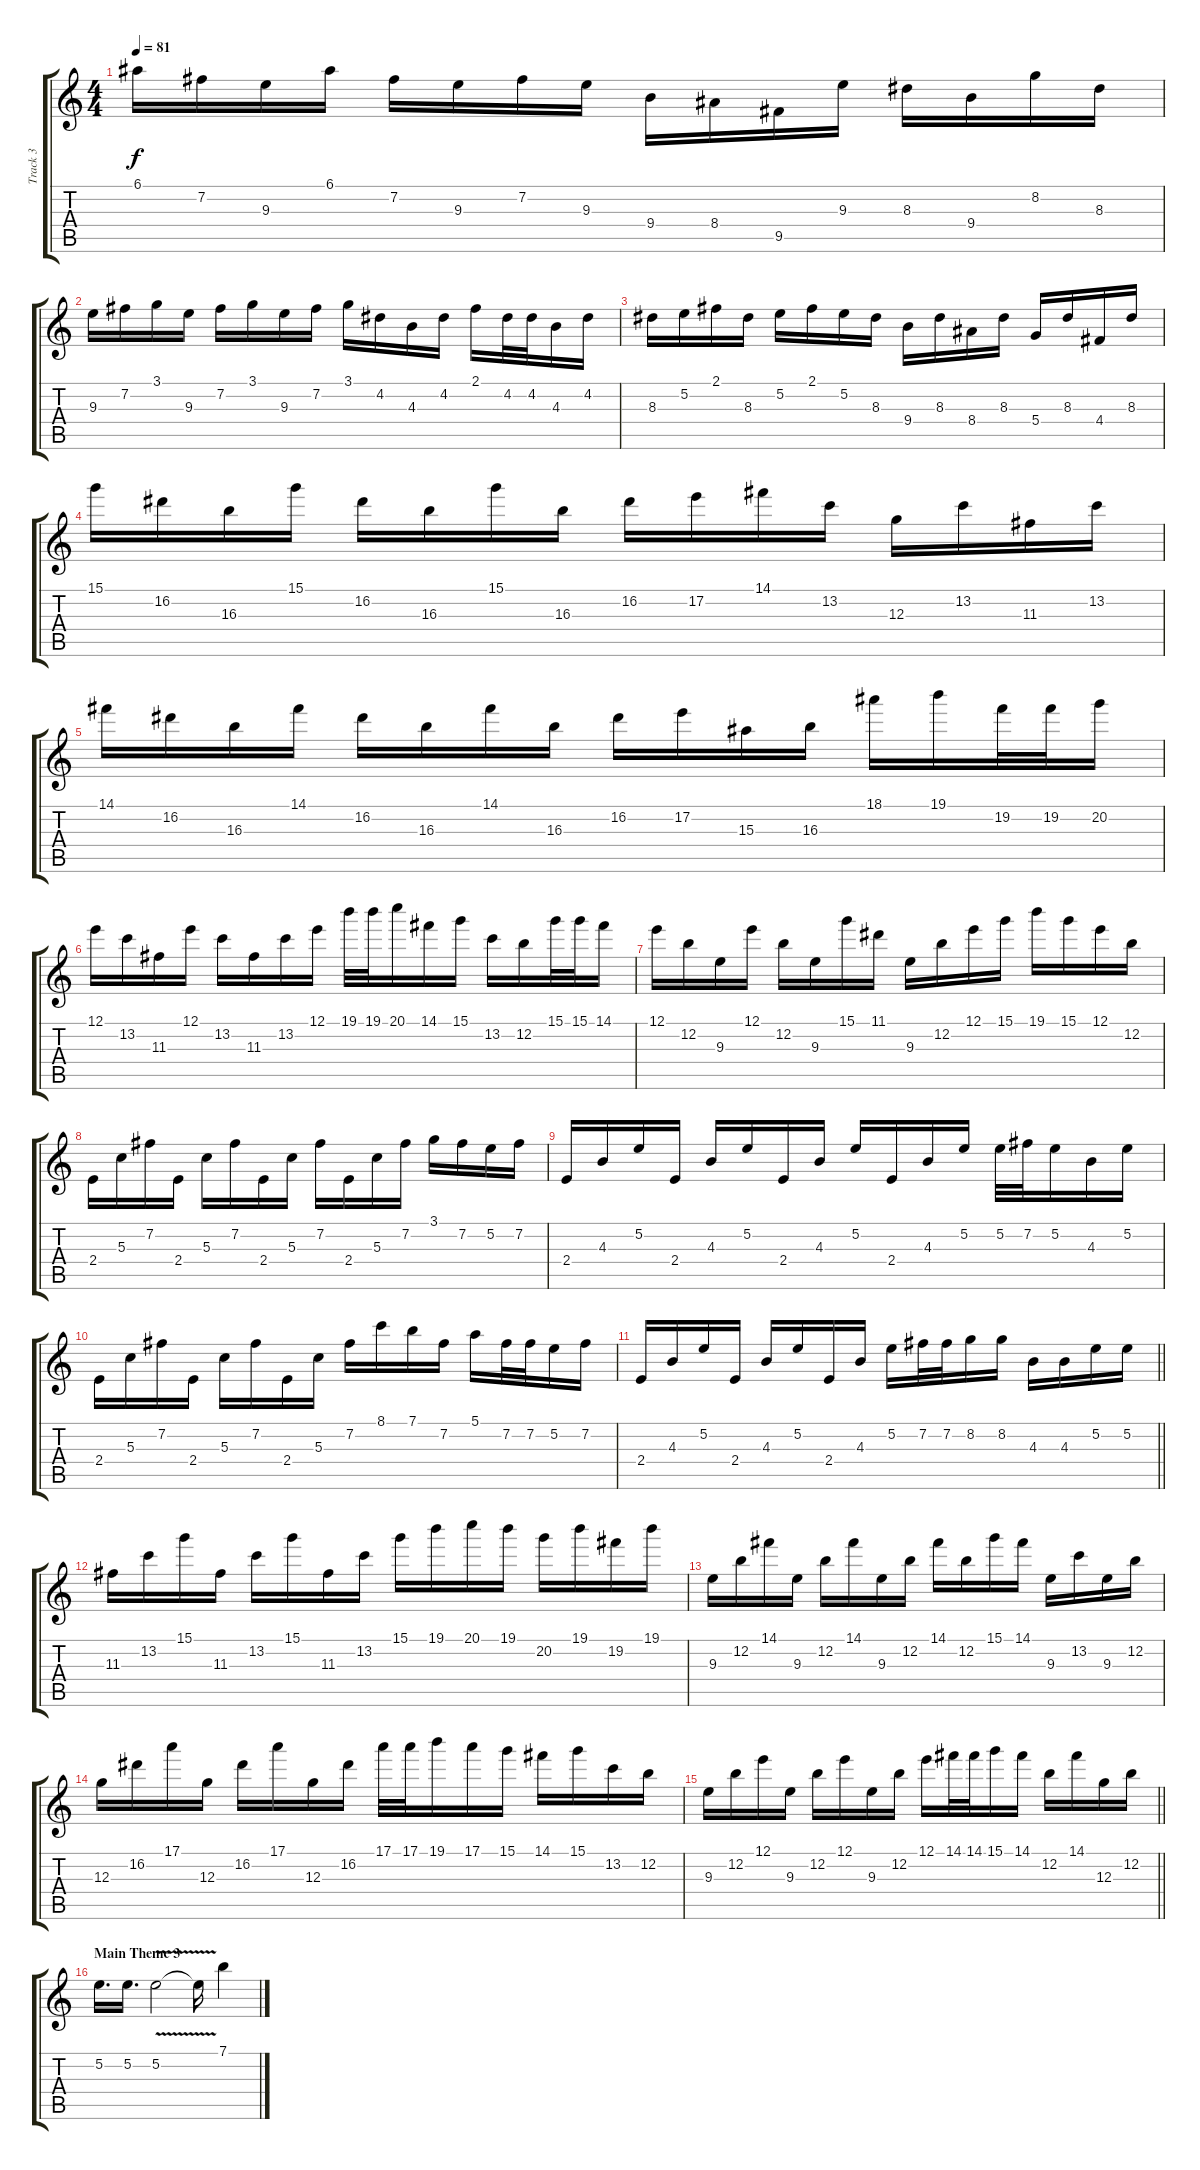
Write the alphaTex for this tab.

\track ("Track 3" "Track 3") {instrument distortionguitar}
\staff {score tabs}
\tuning (E4 B3 G3 D3 A2 E2) {hide}
\ts (4 4)
\tempo 81
\clef g2
\ks c
6.1.16{dy f} 7.2.16 9.3.16 6.1.16 7.2.16 9.3.16 7.2.16 9.3.16 9.4.16 8.4.16 9.5.16 9.3.16 8.3.16 9.4.16 8.2.16 8.3.16 |
9.3.16 7.2.16 3.1.16 9.3.16 7.2.16 3.1.16 9.3.16 7.2.16 3.1.16 4.2.16 4.3.16 4.2.16 2.1.16 4.2.32 4.2.32 4.3.16 4.2.16 |
8.3.16 5.2.16 2.1.16 8.3.16 5.2.16 2.1.16 5.2.16 8.3.16 9.4.16 8.3.16 8.4.16 8.3.16 5.4.16 8.3.16 4.4.16 8.3.16 |
15.1.16 16.2.16 16.3.16 15.1.16 16.2.16 16.3.16 15.1.16 16.3.16 16.2.16 17.2.16 14.1.16 13.2.16 12.3.16 13.2.16 11.3.16 13.2.16 |
14.1.16 16.2.16 16.3.16 14.1.16 16.2.16 16.3.16 14.1.16 16.3.16 16.2.16 17.2.16 15.3.16 16.3.16 18.1.16 19.1.16 19.2.32 19.2.32 20.2.16 |
12.1.16 13.2.16 11.3.16 12.1.16 13.2.16 11.3.16 13.2.16 12.1.16 19.1.32 19.1.32 20.1.16 14.1.16 15.1.16 13.2.16 12.2.16 15.1.32 15.1.32 14.1.16 |
12.1.16 12.2.16 9.3.16 12.1.16 12.2.16 9.3.16 15.1.16 11.1.16 9.3.16 12.2.16 12.1.16 15.1.16 19.1.16 15.1.16 12.1.16 12.2.16 |
2.4.16 5.3.16 7.2.16 2.4.16 5.3.16 7.2.16 2.4.16 5.3.16 7.2.16 2.4.16 5.3.16 7.2.16 3.1.16 7.2.16 5.2.16 7.2.16 |
2.4.16 4.3.16 5.2.16 2.4.16 4.3.16 5.2.16 2.4.16 4.3.16 5.2.16 2.4.16 4.3.16 5.2.16 5.2.32 7.2.32 5.2.16 4.3.16 5.2.16 |
2.4.16 5.3.16 7.2.16 2.4.16 5.3.16 7.2.16 2.4.16 5.3.16 7.2.16 8.1.16 7.1.16 7.2.16 5.1.16 7.2.32 7.2.32 5.2.16 7.2.16 |
\barLineRight lightlight
2.4.16 4.3.16 5.2.16 2.4.16 4.3.16 5.2.16 2.4.16 4.3.16 5.2.16 7.2.32 7.2.32 8.2.16 8.2.16 4.3.16 4.3.16 5.2.16 5.2.16 |
11.3.16 13.2.16 15.1.16 11.3.16 13.2.16 15.1.16 11.3.16 13.2.16 15.1.16 19.1.16 20.1.16 19.1.16 20.2.16 19.1.16 19.2.16 19.1.16 |
9.3.16 12.2.16 14.1.16 9.3.16 12.2.16 14.1.16 9.3.16 12.2.16 14.1.16 12.2.16 15.1.16 14.1.16 9.3.16 13.2.16 9.3.16 12.2.16 |
12.3.16 16.2.16 17.1.16 12.3.16 16.2.16 17.1.16 12.3.16 16.2.16 17.1.32 17.1.32 19.1.16 17.1.16 15.1.16 14.1.16 15.1.16 13.2.16 12.2.16 |
\barLineRight lightlight
9.3.16 12.2.16 12.1.16 9.3.16 12.2.16 12.1.16 9.3.16 12.2.16 12.1.16 14.1.32 14.1.32 15.1.16 14.1.16 12.2.16 14.1.16 12.3.16 12.2.16 |
\section ("" "Main Theme 3")
5.2.16{d volume 13} 5.2.16{d} 5.2{v}.2 5.2{t}.16 7.1.4
